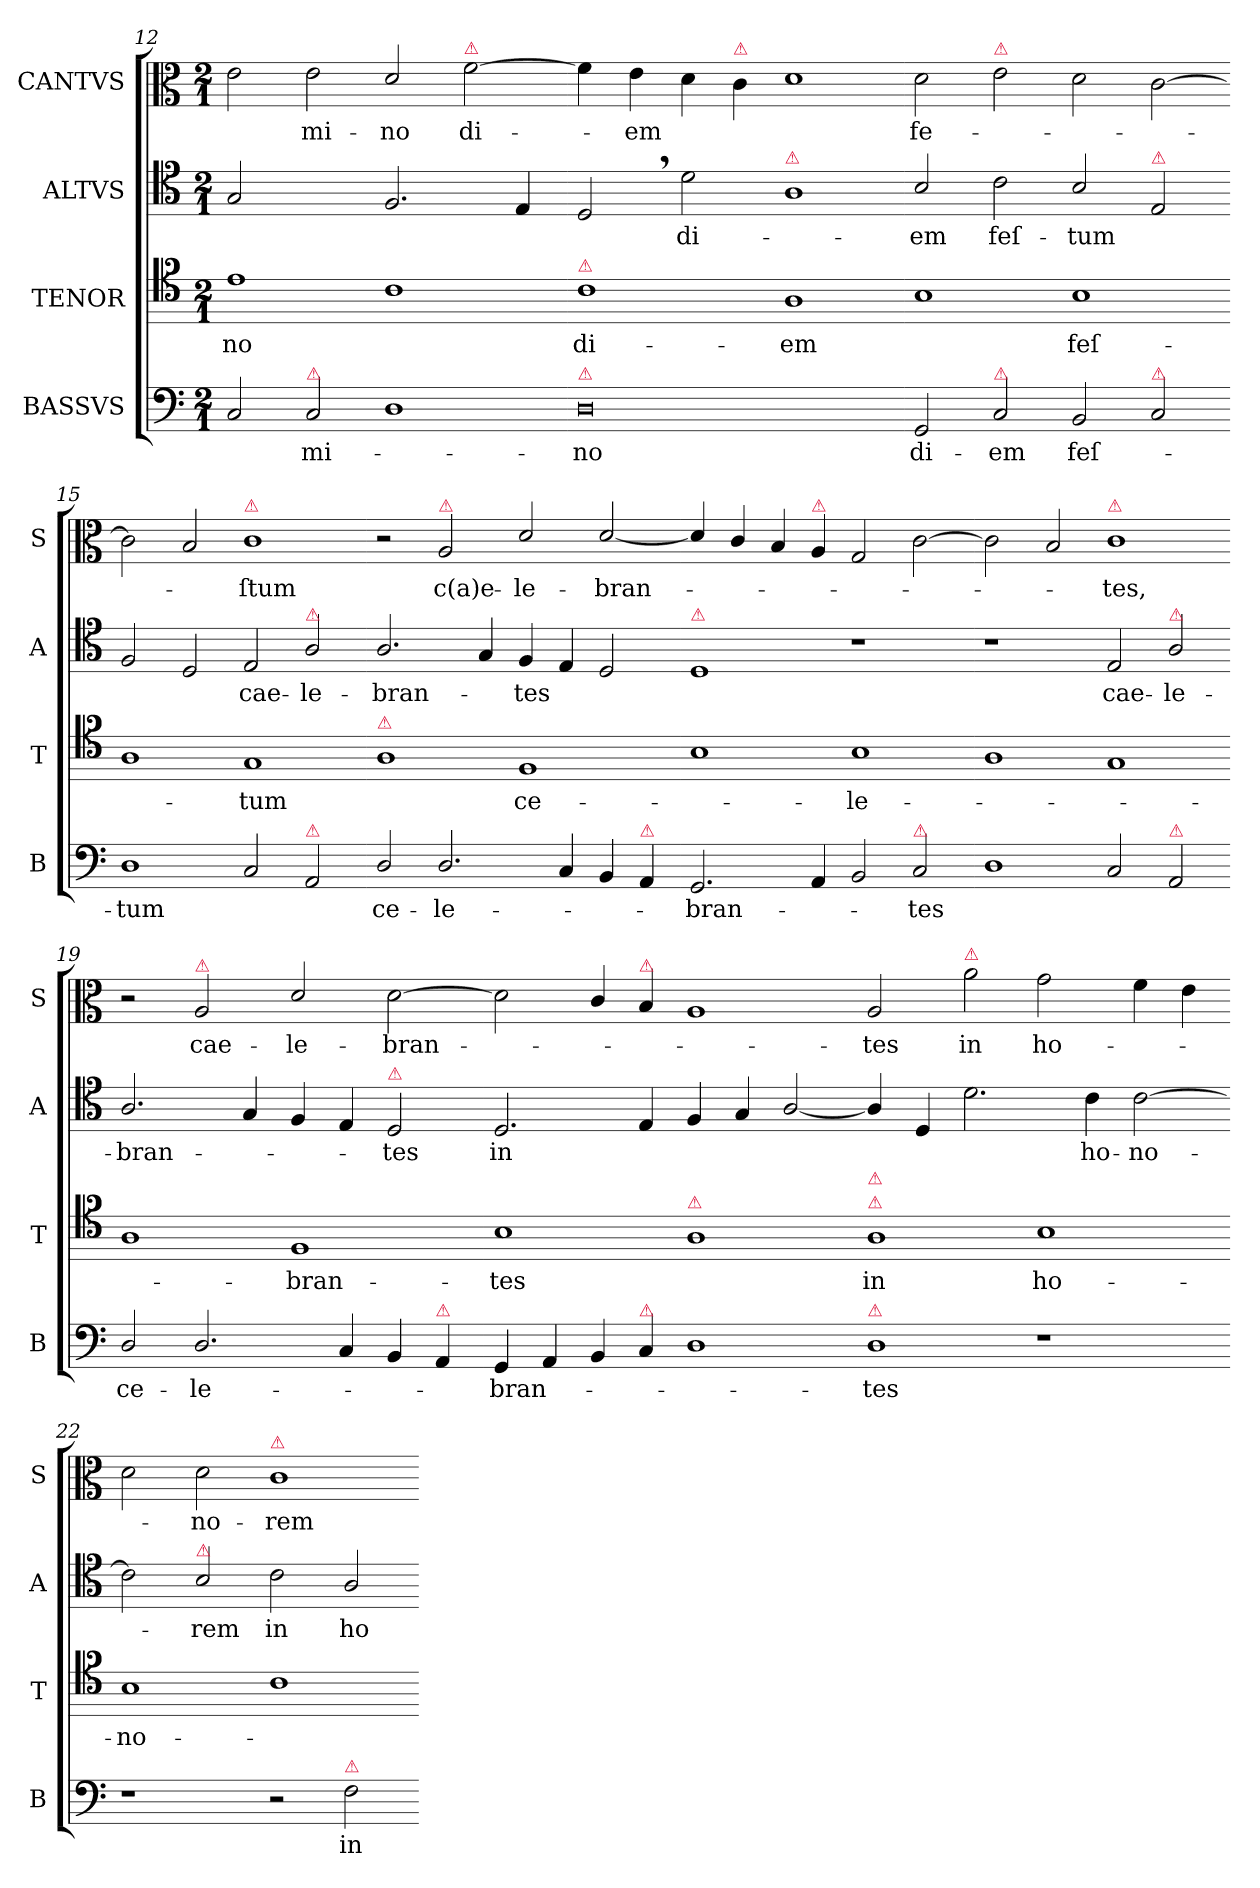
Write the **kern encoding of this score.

**kern	**text	**kern	**text	**kern	**text	**kern	**text
*part4	*part4	*part3	*part3	*part2	*part2	*part1	*part1
*staff4	*staff4	*staff3	*staff3	*staff2	*staff2	*staff1	*staff1
*I"BASSVS	*	*I"TENOR	*	*I"ALTVS	*	*I"CANTVS	*
*I'B	*	*I'T	*	*I'A	*	*I'S	*
*clefF4	*	*clefC5	*	*clefC4	*	*clefC3	*
*k[]	*	*k[]	*	*k[]	*	*k[]	*
*D:dor	*	*D:dor	*	*D:dor	*	*D:dor	*
*M2/1	*	*M2/1	*	*M2/1	*	*M2/1	*
=12	=12	=12	=12	=12	=12	=12	=12
!	!	!	!	!LO:N:vis=2	!	!	!
2C/	.	1c	-no	1G	.	2e\	.
!LO:TX:a:color=crimson:t=⚠	!	!	!	!	!	!	!
!	!LO:LY:i	!	!	!	!	!	!LO:LY:i
2C/	-mi-	.	.	.	.	2e\	-mi-
!	!	!	!	!	!	!	!LO:LY:i
1D	.	1A	.	2.F/	.	2d/	-no
!	!	!	!	!	!	!LO:TX:a:color=crimson:t=⚠	!
.	.	.	.	.	.	[2f\	di-
.	.	.	.	4E/	.	.	.
=13-	=13-	=13-	=13-	=13-	=13-	=13-	=13-
!	!	!LO:TX:a:color=crimson:t=⚠	!	!	!	!	!
!LO:TX:a:color=crimson:t=⚠	!	!	!	!	!	!	!
!	!LO:LY:i	!	!	!	!	!	!
0D	-no	1A	di-	2D,</	.	4f\]	.
.	.	.	.	.	.	4e\	-em
.	.	.	.	2d\	di-	4d\	.
!	!	!	!	!	!	!LO:TX:a:color=crimson:t=⚠	!
.	.	.	.	.	.	4c\	.
!	!	!	!	!LO:TX:a:color=crimson:t=⚠	!	!	!
.	.	1F	-em	1A	.	1d	.
=14-	=14-	=14-	=14-	=14-	=14-	=14-	=14-
2GG/	di-	1G	.	2B/	-em	2d\	fe-
!	!	!	!	!	!	!LO:TX:a:color=crimson:t=⚠	!
!LO:TX:a:color=crimson:t=⚠	!	!	!	!	!	!	!
2C/	-em	.	.	2c\	feſ-	2e\	.
2BB/	feſ-	1G	feſ-	2B/	-tum	2d\	.
!	!	!	!	!LO:TX:a:color=crimson:t=⚠	!	!	!
!LO:TX:a:color=crimson:t=⚠	!	!	!	!	!	!	!
2C/	.	.	.	2E/	.	[2c\	.
=15-	=15-	=15-	=15-	=15-	=15-	=15-	=15-
1D	-tum	1F	.	2F/	.	2c\]	.
.	.	.	.	2D/	.	2B/	.
!	!	!	!	!	!	!LO:TX:a:color=crimson:t=⚠	!
2C/	.	1E	-tum	2E/	cae-	1c	-ſtum
!	!	!	!	!LO:TX:a:color=crimson:t=⚠	!	!	!
!LO:TX:a:color=crimson:t=⚠	!	!	!	!	!	!	!
2AA/	.	.	.	2A/	-le-	.	.
=16-	=16-	=16-	=16-	=16-	=16-	=16-	=16-
!	!	!LO:TX:a:color=crimson:t=⚠	!	!	!	!	!
2D/	ce-	1F	.	2.A/	-bran-	2r	.
!	!	!	!	!	!	!LO:TX:a:color=crimson:t=⚠	!
2.D/	-le-	.	.	.	.	2A/	c(a)e-
.	.	.	.	4G/	.	.	.
.	.	1D	ce-	4F/	-tes	2d/	-le-
4C/	.	.	.	4E/	.	.	.
4BB/	.	.	.	2D/	.	[2d/	-bran-
!LO:TX:a:color=crimson:t=⚠	!	!	!	!	!	!	!
4AA/	.	.	.	.	.	.	.
=17-	=17-	=17-	=17-	=17-	=17-	=17-	=17-
!	!	!	!	!LO:TX:a:color=crimson:t=⚠	!	!	!
2.GG/	-bran-	1G	.	1D	.	4d/]	.
.	.	.	.	.	.	4c/	.
.	.	.	.	.	.	4B/	.
!	!	!	!	!	!	!LO:TX:a:color=crimson:t=⚠	!
4AA/	.	.	.	.	.	4A/	.
2BB/	.	1G	-le-	1r	.	2G/	.
!LO:TX:a:color=crimson:t=⚠	!	!	!	!	!	!	!
2C/	-tes	.	.	.	.	[2c\	.
=18-	=18-	=18-	=18-	=18-	=18-	=18-	=18-
1D	.	1F	.	1r	.	2c\]	.
.	.	.	.	.	.	2B/	.
!	!	!	!	!	!	!LO:TX:a:color=crimson:t=⚠	!
!	!	!	!	!	!LO:LY:i	!	!
2C/	.	1E	.	2E/	cae-	1c	-tes,
!	!	!	!	!LO:TX:a:color=crimson:t=⚠	!	!	!
!LO:TX:a:color=crimson:t=⚠	!	!	!	!	!	!	!
!	!	!	!	!	!LO:LY:i	!	!
2AA/	.	.	.	2A/	-le-	.	.
=19-	=19-	=19-	=19-	=19-	=19-	=19-	=19-
!	!LO:LY:i	!	!	!	!LO:LY:i	!	!
2D/	ce-	1F	.	2.A/	-bran-	2r	.
!	!	!	!	!	!	!LO:TX:a:color=crimson:t=⚠	!
!	!LO:LY:i	!	!	!	!	!	!LO:LY:i
2.D/	-le-	.	.	.	.	2A/	cae-
.	.	.	.	4G/	.	.	.
!	!	!	!	!	!	!	!LO:LY:i
.	.	1D	-bran-	4F/	.	2d/	-le-
4C/	.	.	.	4E/	.	.	.
!	!	!	!	!LO:TX:a:color=crimson:t=⚠	!	!	!
!	!	!	!	!	!LO:LY:i	!	!LO:LY:i
4BB/	.	.	.	2D/	-tes	[2d\	-bran-
!LO:TX:a:color=crimson:t=⚠	!	!	!	!	!	!	!
4AA/	.	.	.	.	.	.	.
=20-	=20-	=20-	=20-	=20-	=20-	=20-	=20-
!	!LO:LY:i	!	!	!	!	!	!
4GG/	-bran-	1G	-tes	2.D/	in	2d\]	.
4AA/	.	.	.	.	.	.	.
4BB/	.	.	.	.	.	4c/	.
!	!	!	!	!	!	!LO:TX:a:color=crimson:t=⚠	!
!LO:TX:a:color=crimson:t=⚠	!	!	!	!	!	!	!
4C/	.	.	.	4E/	.	4B/	.
!	!	!LO:TX:a:color=crimson:t=⚠	!	!	!	!	!
1D	.	1F	.	4F/	.	1A	.
.	.	.	.	4G/	.	.	.
.	.	.	.	[2A/	.	.	.
=21-	=21-	=21-	=21-	=21-	=21-	=21-	=21-
!	!	!LO:TX:a:color=crimson:t=⚠	!	!	!	!	!
!	!	!LO:TX:a:color=crimson:t=⚠	!	!	!	!	!
!LO:TX:a:color=crimson:t=⚠	!	!	!	!	!	!	!
!	!LO:LY:i	!	!	!	!	!	!LO:LY:i
1D	-tes	1F	in	4A/]	.	2A/	-tes
.	.	.	.	4D/	.	.	.
!	!	!	!	!	!	!LO:TX:a:color=crimson:t=⚠	!
.	.	.	.	2.d\	.	2a\	in
1r	.	1G	ho-	.	.	2g\	ho-
.	.	.	.	4c\	ho-	.	.
.	.	.	.	[2c\	-no-	4f\	.
.	.	.	.	.	.	4e\	.
=22-	=22-	=22-	=22-	=22-	=22-	=22-	=22-
1r	.	1G	-no-	2c\]	.	2d\	.
!	!	!	!	!LO:TX:a:color=crimson:t=⚠	!	!	!
.	.	.	.	2B/	-rem	2d\	-no-
!	!	!	!	!	!	!LO:TX:a:color=crimson:t=⚠	!
!	!	!	!	!	!LO:LY:i	!	!
2r	.	1A	.	2c\	in	1c	-rem
!LO:TX:a:color=crimson:t=⚠	!	!	!	!	!	!	!
!	!	!	!	!	!LO:LY:i	!	!
2F\	in	.	.	2A/	ho-	.	.
=-	=-	=-	=-	=-	=-	=-	=-
*-	*-	*-	*-	*-	*-	*-	*-
